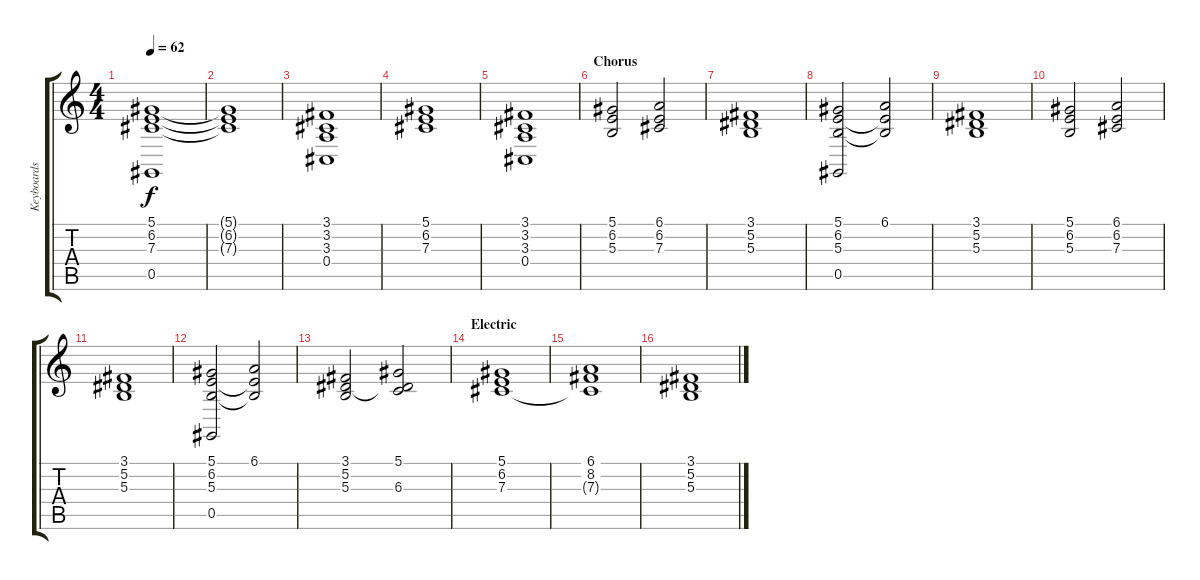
\track ("Keyboards" "Keyboards") {instrument pad2warm}
\staff {score tabs}
\tuning (Eb4 Bb3 Gb3 Db3 Ab2 Eb2) {hide}
\ts (4 4)
\tempo 62
\clef g2
\ks c
(5.1{t} 6.2 7.3 0.5).1{dy f} |
(5.1{t} 6.2{t} 7.3{t}).1 |
(3.1 3.2 3.3 0.4).1 |
(5.1 6.2 7.3).1 |
(3.1 3.2 3.3 0.4).1 |
\section ("" "Chorus")
(5.1 6.2 5.3).2 (6.1 6.2 7.3).2 |
(3.1 5.2 5.3).1 |
(5.1 6.2 5.3 0.5).2 (6.1 6.2{t} 5.3{t}).2 |
(3.1 5.2 5.3).1 |
(5.1 6.2 5.3).2 (6.1 6.2 7.3).2 |
(3.1 5.2 5.3).1 |
(5.1 6.2 5.3 0.5).2 (6.1 6.2{t} 5.3{t}).2 |
(3.1 5.2 5.3).2 (5.1 5.2{t} 6.3).2 |
\section ("" "Electric")
(5.1 6.2 7.3).1 |
(6.1 8.2 7.3{t}).1 |
(3.1 5.2 5.3).1
